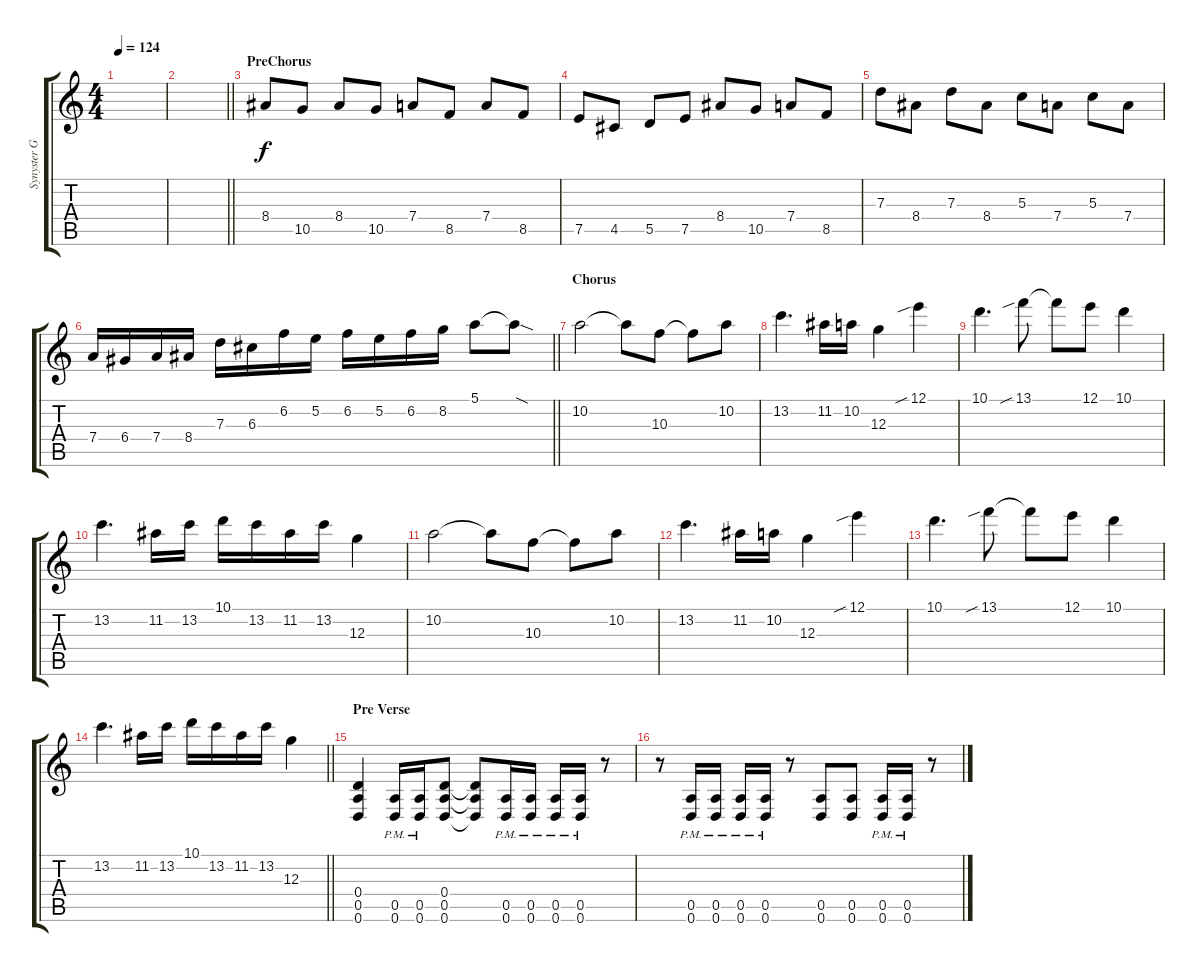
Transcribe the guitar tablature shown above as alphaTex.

\track ("Synyster Gates" "Synyster G") {instrument distortionguitar}
\staff {score tabs}
\tuning (E4 B3 G3 D3 A2 D2) {hide}
\ts (4 4)
\tempo 124
\clef g2
\ks c
|
\barLineRight lightlight
|
\section ("" "PreChorus")
8.4.8 10.5.8 8.4.8 10.5.8 7.4.8 8.5.8 7.4.8 8.5.8 |
7.5.8 4.5.8 5.5.8 7.5.8 8.4.8 10.5.8 7.4.8 8.5.8 |
7.3.8 8.4.8 7.3.8 8.4.8 5.3.8 7.4.8 5.3.8 7.4.8 |
\barLineRight lightlight
7.4.16 6.4.16 7.4.16 8.4.16 7.3.16 6.3.16 6.2.16 5.2.16 6.2.16 5.2.16 6.2.16 8.2.16 5.1.8 5.1{sod t}.8 |
\section ("" "Chorus")
10.2.2 10.2{t}.8 10.3.8 10.3{t}.8 10.2.8 |
13.2.4{d} 11.2.16 10.2.16 12.3.4 12.1{sib}.4 |
10.1.4{d} 13.1{sib}.8 13.1{t}.8 12.1.8 10.1.4 |
13.2.4{d} 11.2.16 13.2.16 10.1.16 13.2.16 11.2.16 13.2.16 12.3.4 |
10.2.2 10.2{t}.8 10.3.8 10.3{t}.8 10.2.8 |
13.2.4{d} 11.2.16 10.2.16 12.3.4 12.1{sib}.4 |
10.1.4{d} 13.1{sib}.8 13.1{t}.8 12.1.8 10.1.4 |
\barLineRight lightlight
13.2.4{d} 11.2.16 13.2.16 10.1.16 13.2.16 11.2.16 13.2.16 12.3.4 |
\section ("" "Pre Verse")
(0.4 0.5 0.6).4 (0.5{pm} 0.6{pm}).16 (0.5{pm} 0.6{pm}).16 (0.4 0.5 0.6).8 (0.4{t} 0.5{t} 0.6{t}).8 (0.5{pm} 0.6{pm}).16 (0.5{pm} 0.6{pm}).16 (0.5{pm} 0.6{pm}).16 (0.5{pm} 0.6{pm}).16 r.8 |
r.8 (0.5{pm} 0.6{pm}).16 (0.5{pm} 0.6{pm}).16 (0.5{pm} 0.6{pm}).16 (0.5{pm} 0.6{pm}).16 r.8 (0.5 0.6).8 (0.5 0.6).8 (0.5{pm} 0.6{pm}).16 (0.5{pm} 0.6{pm}).16 r.8
